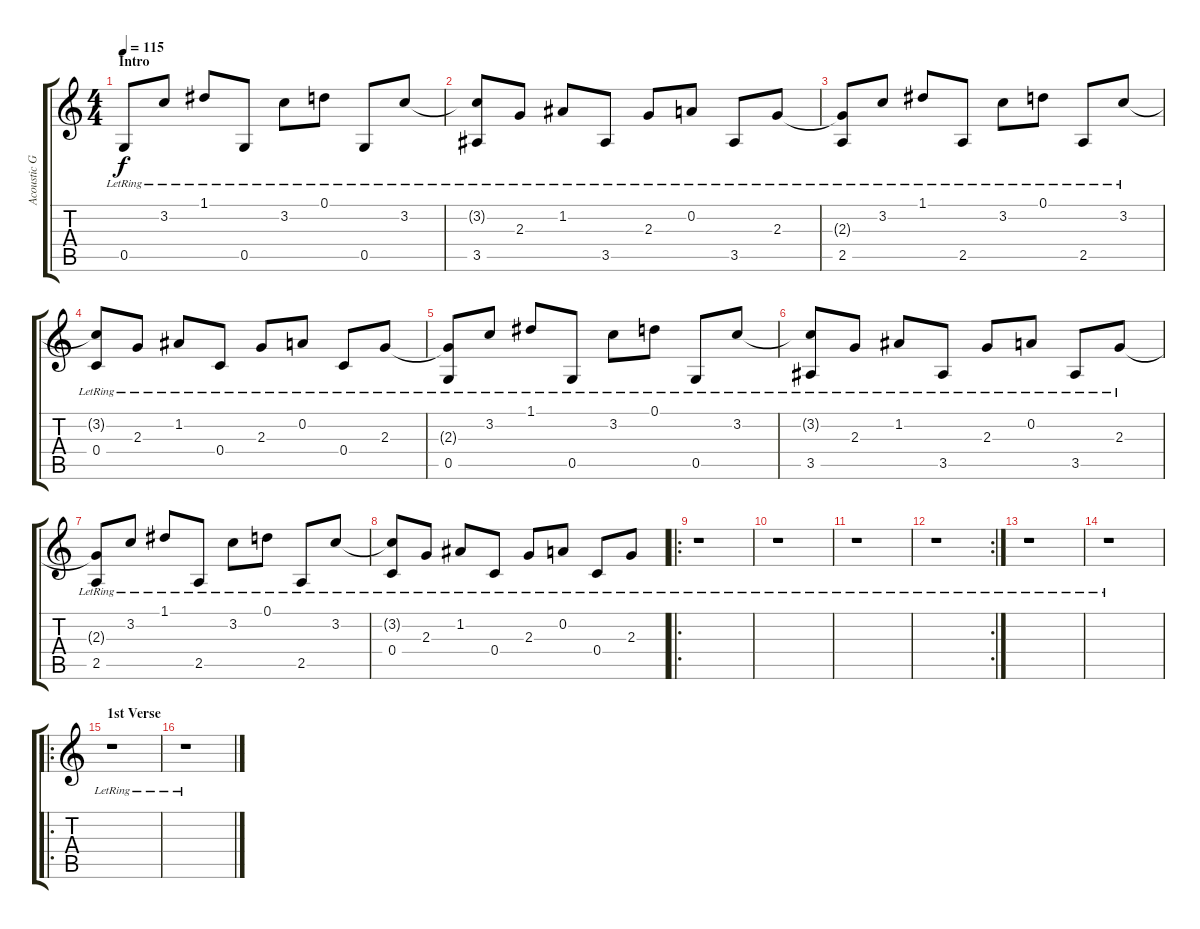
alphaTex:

\track ("Acoustic Guitar" "Acoustic G") {instrument acousticguitarnylon}
\staff {score tabs}
\tuning (D4 A3 F3 C3 G2 D2) {hide}
\ts (4 4)
\section ("" "Intro")
\tempo 115
\clef g2
\ks c
0.5{lr}.8{dy f instrument acousticguitarnylon} 3.2{lr}.8 1.1{lr}.8 0.5{lr}.8 3.2{lr}.8 0.1{lr}.8 0.5{lr}.8 3.2{lr}.8 |
(3.2{t} 3.5{lr}).8 2.3{lr}.8 1.2{lr}.8 3.5{lr}.8 2.3{lr}.8 0.2{lr}.8 3.5{lr}.8 2.3{lr}.8 |
(2.3{t} 2.5{lr}).8 3.2{lr}.8 1.1{lr}.8 2.5{lr}.8 3.2{lr}.8 0.1{lr}.8 2.5{lr}.8 3.2{lr}.8 |
(3.2{t} 0.4{lr}).8 2.3{lr}.8 1.2{lr}.8 0.4{lr}.8 2.3{lr}.8 0.2{lr}.8 0.4{lr}.8 2.3{lr}.8 |
(2.3{t} 0.5{lr}).8 3.2{lr}.8 1.1{lr}.8 0.5{lr}.8 3.2{lr}.8 0.1{lr}.8 0.5{lr}.8 3.2{lr}.8 |
(3.2{t} 3.5{lr}).8 2.3{lr}.8 1.2{lr}.8 3.5{lr}.8 2.3{lr}.8 0.2{lr}.8 3.5{lr}.8 2.3{lr}.8 |
(2.3{t} 2.5{lr}).8 3.2{lr}.8 1.1{lr}.8 2.5{lr}.8 3.2{lr}.8 0.1{lr}.8 2.5{lr}.8 3.2{lr}.8 |
(3.2{t} 0.4{lr}).8 2.3{lr}.8 1.2{lr}.8 0.4{lr}.8 2.3{lr}.8 0.2{lr}.8 0.4{lr}.8 2.3{lr}.8 |
\ro
r.1 |
r.1 |
r.1 |
\rc 2
r.1 |
r.1 |
r.1 |
\ro
\section ("" "1st Verse")
r.1 |
r.1
